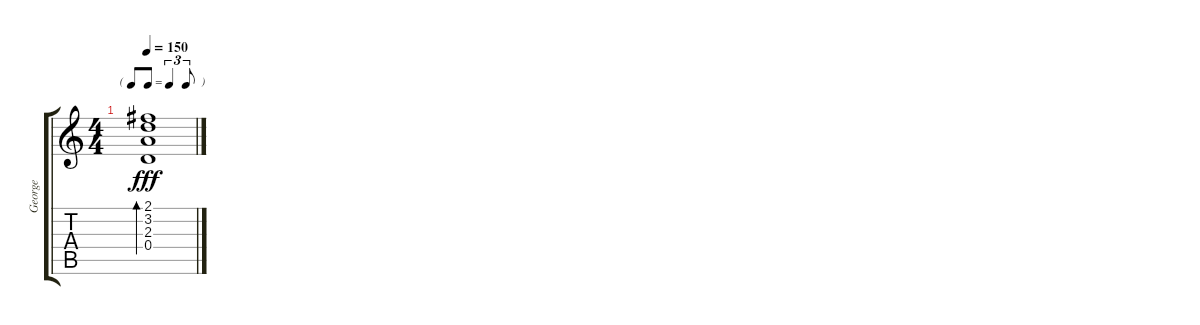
\track ("George" "George") {instrument electricguitarclean}
\staff {score tabs}
\tuning (E4 B3 G3 D3 A2 E2) {hide}
\ts (4 4)
\tf triplet8th
\tempo 150
\clef g2
\ks c
(2.1 3.2 2.3 0.4).1{bd 240 dy fff}
